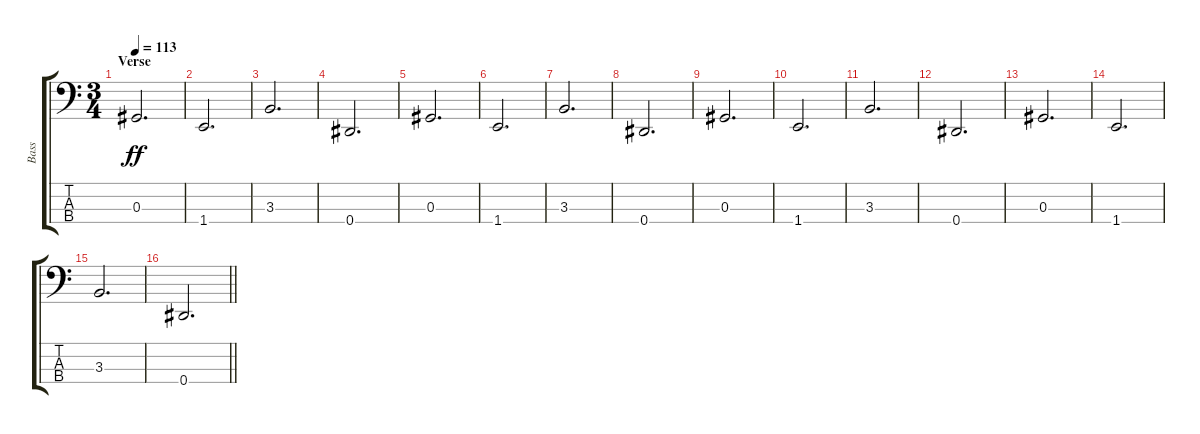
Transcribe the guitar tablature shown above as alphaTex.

\track ("Bass" "Bass") {instrument electricbasspick}
\staff {score tabs}
\tuning (Gb2 Db2 Ab1 Eb1) {hide}
\ts (3 4)
\section ("" "Verse")
\tempo 113
\clef f4
\ks c
0.3.2{d dy ff} |
1.4.2{d} |
3.3.2{d} |
0.4.2{d} |
0.3.2{d} |
1.4.2{d} |
3.3.2{d} |
0.4.2{d} |
0.3.2{d} |
1.4.2{d} |
3.3.2{d} |
0.4.2{d} |
0.3.2{d} |
1.4.2{d} |
3.3.2{d} |
\barLineRight lightlight
0.4.2{d}
